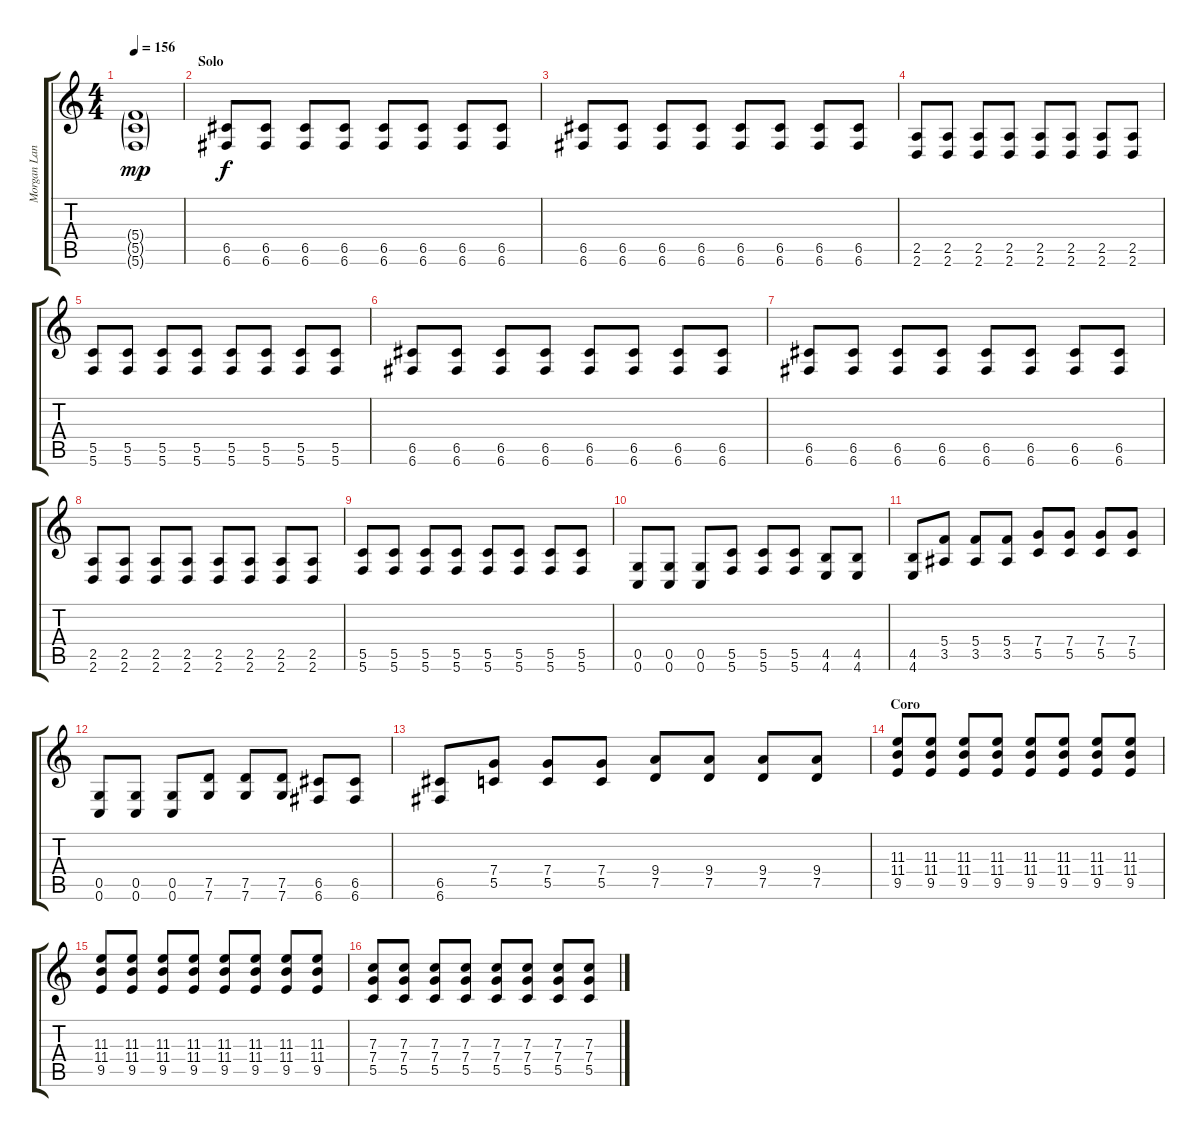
\track ("Morgan Lander" "Morgan Lan") {instrument distortionguitar}
\staff {score tabs}
\tuning (D4 A3 F3 C3 G2 C2) {hide}
\ts (4 4)
\tempo 156
\clef g2
\ks c
(5.4{g} 5.5{g} 5.6{g}).1{dy mp} |
\section ("" "Solo")
(6.5 6.6).8{dy f} (6.5 6.6).8 (6.5 6.6).8 (6.5 6.6).8 (6.5 6.6).8 (6.5 6.6).8 (6.5 6.6).8 (6.5 6.6).8 |
(6.5 6.6).8 (6.5 6.6).8 (6.5 6.6).8 (6.5 6.6).8 (6.5 6.6).8 (6.5 6.6).8 (6.5 6.6).8 (6.5 6.6).8 |
(2.5 2.6).8 (2.5 2.6).8 (2.5 2.6).8 (2.5 2.6).8 (2.5 2.6).8 (2.5 2.6).8 (2.5 2.6).8 (2.5 2.6).8 |
(5.5 5.6).8 (5.5 5.6).8 (5.5 5.6).8 (5.5 5.6).8 (5.5 5.6).8 (5.5 5.6).8 (5.5 5.6).8 (5.5 5.6).8 |
(6.5 6.6).8 (6.5 6.6).8 (6.5 6.6).8 (6.5 6.6).8 (6.5 6.6).8 (6.5 6.6).8 (6.5 6.6).8 (6.5 6.6).8 |
(6.5 6.6).8 (6.5 6.6).8 (6.5 6.6).8 (6.5 6.6).8 (6.5 6.6).8 (6.5 6.6).8 (6.5 6.6).8 (6.5 6.6).8 |
(2.5 2.6).8 (2.5 2.6).8 (2.5 2.6).8 (2.5 2.6).8 (2.5 2.6).8 (2.5 2.6).8 (2.5 2.6).8 (2.5 2.6).8 |
(5.5 5.6).8 (5.5 5.6).8 (5.5 5.6).8 (5.5 5.6).8 (5.5 5.6).8 (5.5 5.6).8 (5.5 5.6).8 (5.5 5.6).8 |
(0.5 0.6).8 (0.5 0.6).8 (0.5 0.6).8 (5.5 5.6).8 (5.5 5.6).8 (5.5 5.6).8 (4.5 4.6).8 (4.5 4.6).8 |
(4.5 4.6).8 (5.4 3.5).8 (5.4 3.5).8 (5.4 3.5).8 (7.4 5.5).8 (7.4 5.5).8 (7.4 5.5).8 (7.4 5.5).8 |
(0.5 0.6).8 (0.5 0.6).8 (0.5 0.6).8 (7.5 7.6).8 (7.5 7.6).8 (7.5 7.6).8 (6.5 6.6).8 (6.5 6.6).8 |
(6.5 6.6).8 (7.4 5.5).8 (7.4 5.5).8 (7.4 5.5).8 (9.4 7.5).8 (9.4 7.5).8 (9.4 7.5).8 (9.4 7.5).8 |
\section ("" "Coro")
(11.3 11.4 9.5).8 (11.3 11.4 9.5).8 (11.3 11.4 9.5).8 (11.3 11.4 9.5).8 (11.3 11.4 9.5).8 (11.3 11.4 9.5).8 (11.3 11.4 9.5).8 (11.3 11.4 9.5).8 |
(11.3 11.4 9.5).8 (11.3 11.4 9.5).8 (11.3 11.4 9.5).8 (11.3 11.4 9.5).8 (11.3 11.4 9.5).8 (11.3 11.4 9.5).8 (11.3 11.4 9.5).8 (11.3 11.4 9.5).8 |
(7.3 7.4 5.5).8 (7.3 7.4 5.5).8 (7.3 7.4 5.5).8 (7.3 7.4 5.5).8 (7.3 7.4 5.5).8 (7.3 7.4 5.5).8 (7.3 7.4 5.5).8 (7.3 7.4 5.5).8
